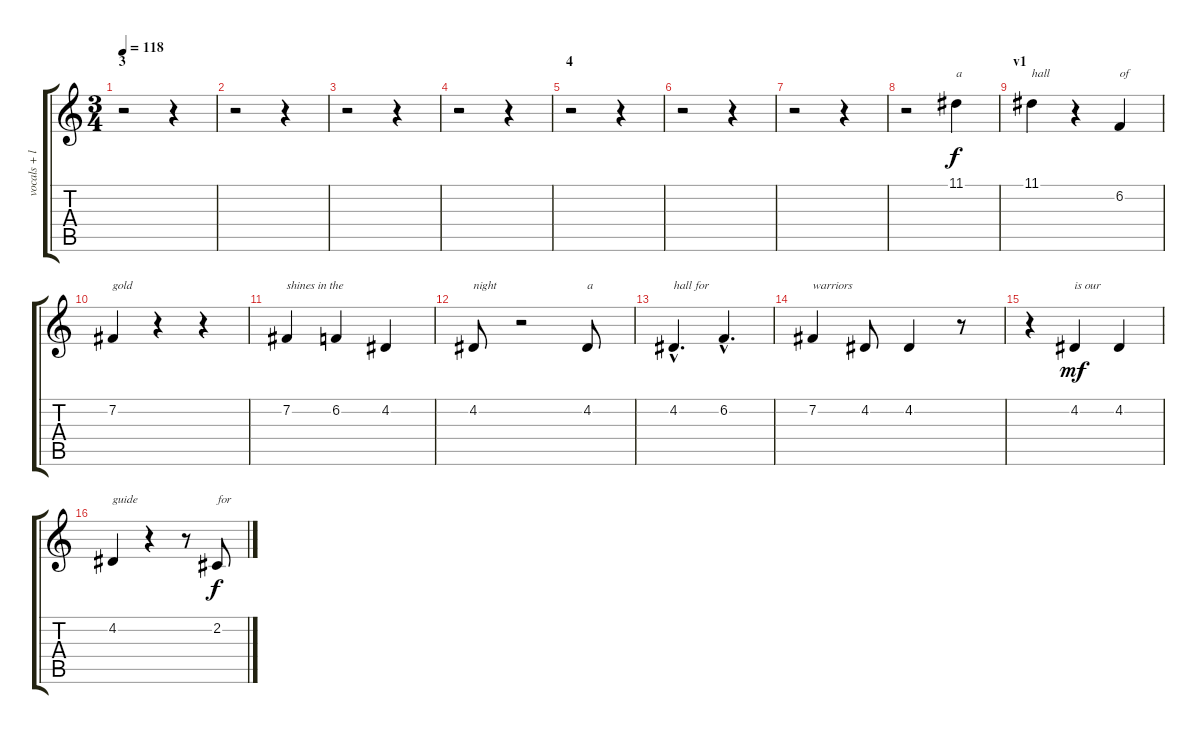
\track ("vocals + lyrics" "vocals + l") {instrument frenchhorn}
\staff {score tabs}
\tuning (E4 B3 G3 D3 A2 E2) {hide}
\ts (3 4)
\section ("" "3")
\tempo 118
\clef g2
\ks c
r.2{dy f} r.4 |
r.2 r.4 |
r.2 r.4 |
r.2 r.4 |
\section ("" "4")
r.2 r.4 |
r.2 r.4 |
r.2 r.4 |
r.2 11.1.4{txt "a"} |
\section ("" "v1")
11.1.4{txt "hall"} r.4 6.2.4{txt "of"} |
7.2.4{txt "gold"} r.4 r.4 |
7.2.4{txt "shines in the"} 6.2.4 4.2.4 |
4.2.8{txt "night"} r.2 4.2.8{txt "a"} |
4.2{hac}.4{d txt "hall for"} 6.2{hac}.4{d} |
7.2.4{txt "warriors"} 4.2.8 4.2.4 r.8 |
r.4 4.2.4{txt "is our" dy mf} 4.2.4 |
4.2.4{txt "guide"} r.4 r.8 2.2.8{txt "for" dy f}
